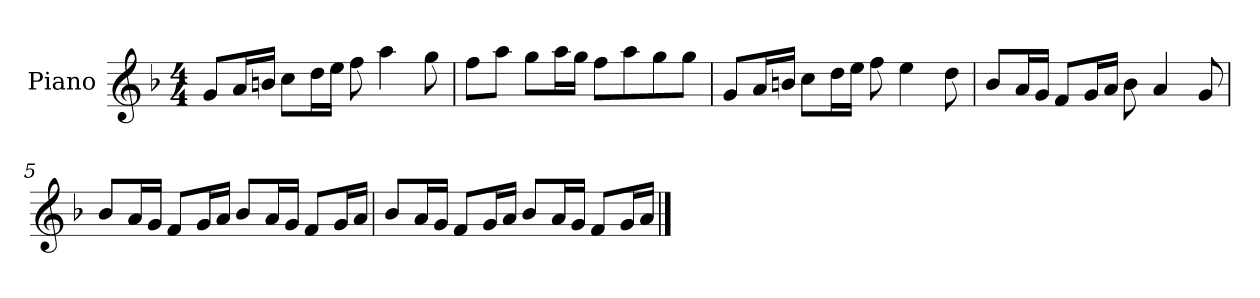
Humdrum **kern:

**kern
*part1
*staff1
*I"Piano
*I'P-no
*clefG2
*k[b-]
*M4/4
*MM90
=1
8g/L
16a/L
16bn/JJ
8cc\L
16dd\L
16ee\JJ
8ff\
4aa\
8gg\
=2
8ff\L
8aa\J
8gg\L
16aa\L
16gg\JJ
8ff\L
8aa\
8gg\
8gg\J
=3
8g/L
16a/L
16bn/JJ
8cc\L
16dd\L
16ee\JJ
8ff\
4ee\
8dd\
=4
8b-/L
16a/L
16g/JJ
8f/L
16g/L
16a/JJ
8b-\
4a/
8g/
!!LO:LB:g=z
=5
8b-/L
16a/L
16g/JJ
8f/L
16g/L
16a/JJ
8b-/L
16a/L
16g/JJ
8f/L
16g/L
16a/JJ
=6
8b-/L
16a/L
16g/JJ
8f/L
16g/L
16a/JJ
8b-/L
16a/L
16g/JJ
8f/L
16g/L
16a/JJ
==
*-
